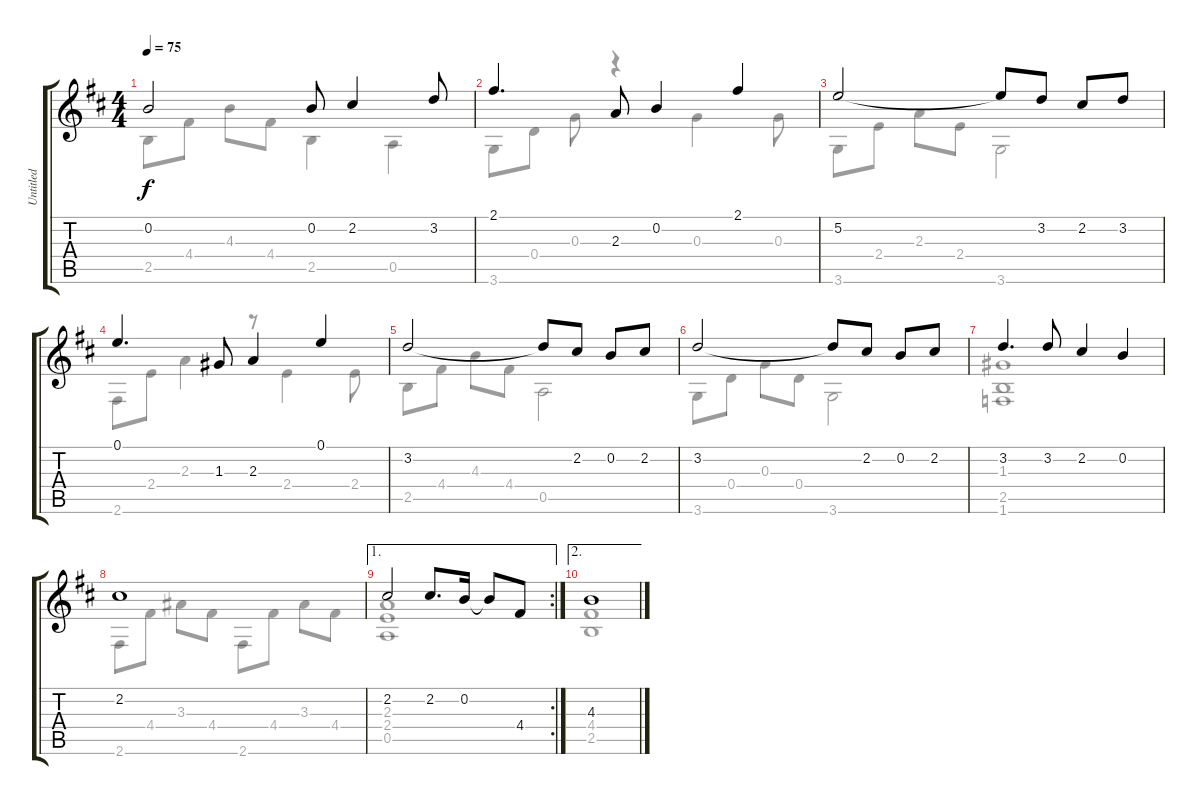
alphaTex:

\track ("Untitled" "Untitled") {instrument acousticguitarnylon}
\staff {score tabs}
\tuning (E4 B3 G3 D3 A2 E2) {hide}
\voice
\ts (4 4)
\tempo 75
\clef g2
\ks d
0.2.2{dy f} 0.2.8 2.2.4 3.2.8 |
2.1.4{d} 2.3.8 0.2.4 2.1.4 |
5.2.2 5.2{t}.8 3.2.8 2.2.8 3.2.8 |
0.1.4{d} 1.3.8 2.3.4 0.1.4 |
3.2.2 3.2{t}.8 2.2.8 0.2.8 2.2.8 |
3.2.2 3.2{t}.8 2.2.8 0.2.8 2.2.8 |
3.2.4{d} 3.2.8 2.2.4 0.2.4 |
2.2.1 |
\ae 1
\rc 2
2.2.2 2.2.8{d} 0.2.16 0.2{t}.8 4.4.8 |
\ae 2
4.3.1
\voice
\clef g2
\ottava regular
\simile none
\ks d
2.5.8{dy f} 4.4.8 4.3.8 4.4.8 2.5.4 0.5.4 |
3.6.8 0.4.8 0.3.8 r.4 0.3.4 0.3.8 |
3.6.8 2.4.8 2.3.8 2.4.8 3.6.2 |
2.6.8 2.4.8 2.3.4 r.8 2.4.4 2.4.8 |
2.5.8 4.4.8 4.3.8 4.4.8 0.5.2 |
3.6.8 0.4.8 0.3.8 0.4.8 3.6.2 |
(1.3 2.5 1.6).1 |
2.6.8 4.4.8 3.3.8 4.4.8 2.6.8 4.4.8 3.3.8 4.4.8 |
(2.3 2.4 0.5).1 |
(4.4 2.5).1
